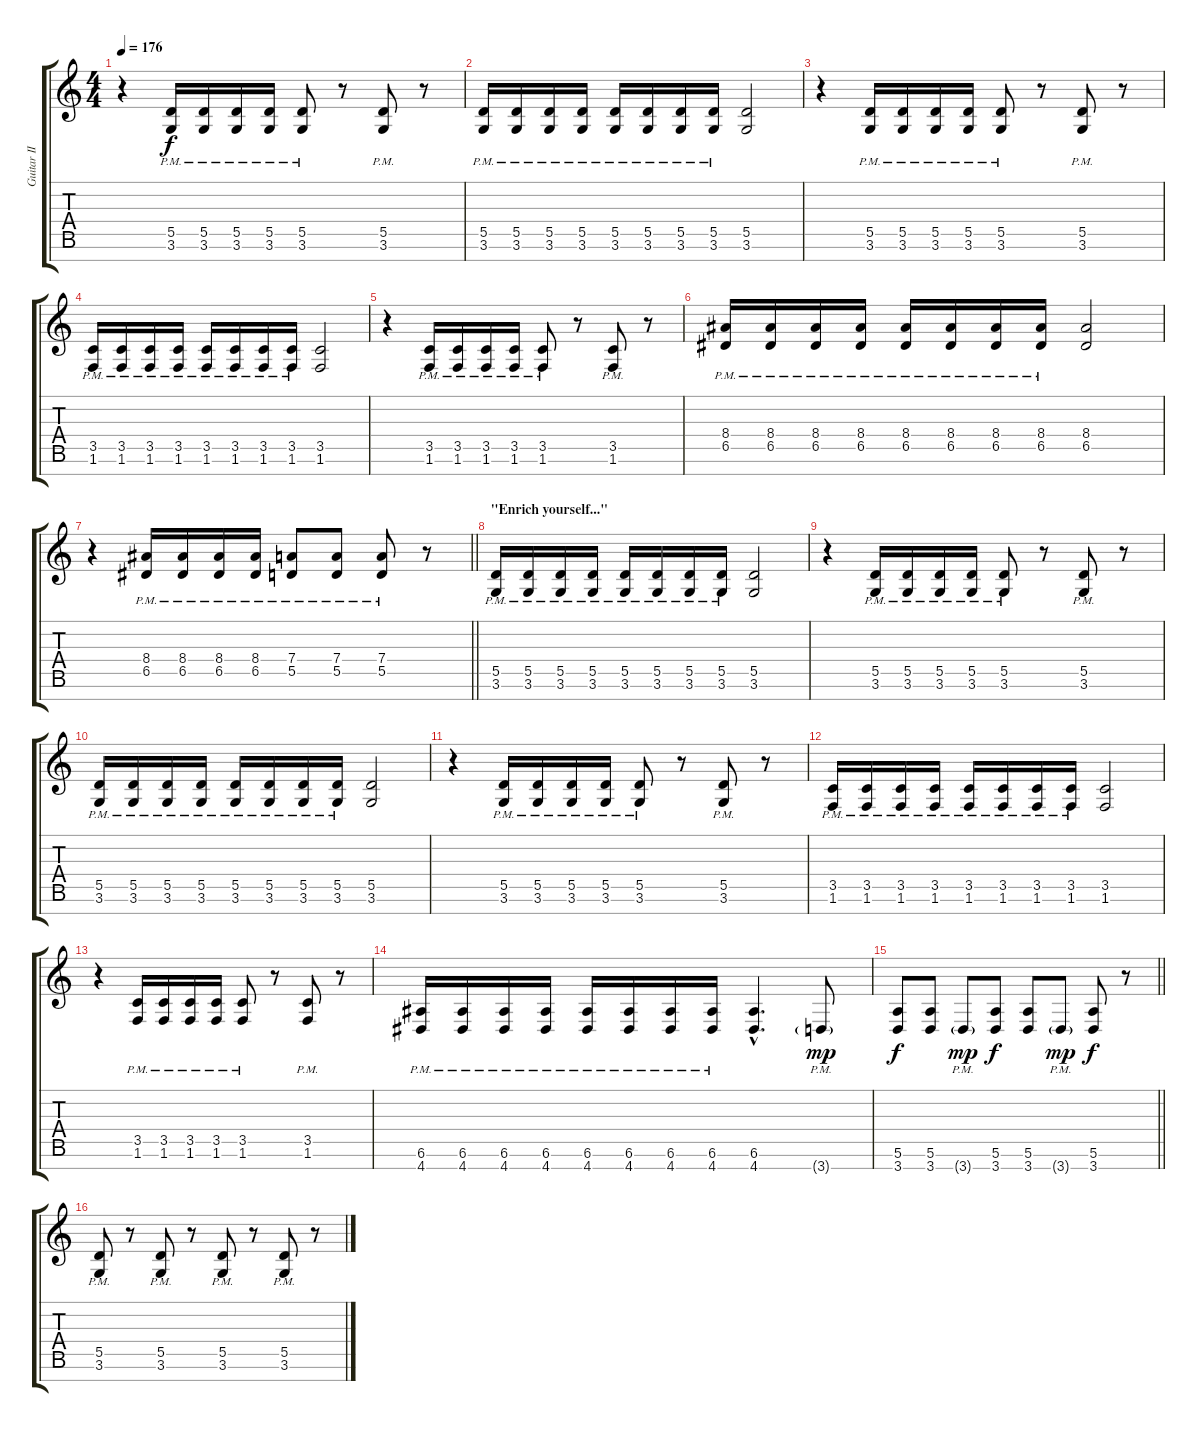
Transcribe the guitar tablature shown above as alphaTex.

\track ("Guitar II" "Guitar II") {instrument distortionguitar}
\staff {score tabs}
\tuning (E4 B3 G3 D3 A2 E2 B1) {hide}
\ts (4 4)
\tempo 176
\clef g2
\ks c
r.4{dy f} (5.5{pm} 3.6{pm}).16 (5.5{pm} 3.6{pm}).16 (5.5{pm} 3.6{pm}).16 (5.5{pm} 3.6{pm}).16 (5.5{pm} 3.6{pm}).8 r.8 (5.5{pm} 3.6{pm}).8 r.8 |
(5.5{pm} 3.6{pm}).16 (5.5{pm} 3.6{pm}).16 (5.5{pm} 3.6{pm}).16 (5.5{pm} 3.6{pm}).16 (5.5{pm} 3.6{pm}).16 (5.5{pm} 3.6{pm}).16 (5.5{pm} 3.6{pm}).16 (5.5{pm} 3.6{pm}).16 (5.5 3.6).2 |
r.4 (5.5{pm} 3.6{pm}).16 (5.5{pm} 3.6{pm}).16 (5.5{pm} 3.6{pm}).16 (5.5{pm} 3.6{pm}).16 (5.5{pm} 3.6{pm}).8 r.8 (5.5{pm} 3.6{pm}).8 r.8 |
(3.5{pm} 1.6{pm}).16 (3.5{pm} 1.6{pm}).16 (3.5{pm} 1.6{pm}).16 (3.5{pm} 1.6{pm}).16 (3.5{pm} 1.6{pm}).16 (3.5{pm} 1.6{pm}).16 (3.5{pm} 1.6{pm}).16 (3.5{pm} 1.6{pm}).16 (3.5 1.6).2 |
r.4 (3.5{pm} 1.6{pm}).16 (3.5{pm} 1.6{pm}).16 (3.5{pm} 1.6{pm}).16 (3.5{pm} 1.6{pm}).16 (3.5{pm} 1.6{pm}).8 r.8 (3.5{pm} 1.6{pm}).8 r.8 |
(8.4{pm} 6.5{pm}).16 (8.4{pm} 6.5{pm}).16 (8.4{pm} 6.5{pm}).16 (8.4{pm} 6.5{pm}).16 (8.4{pm} 6.5{pm}).16 (8.4{pm} 6.5{pm}).16 (8.4{pm} 6.5{pm}).16 (8.4{pm} 6.5{pm}).16 (8.4 6.5).2 |
\barLineRight lightlight
r.4 (8.4{pm} 6.5{pm}).16 (8.4{pm} 6.5{pm}).16 (8.4{pm} 6.5{pm}).16 (8.4{pm} 6.5{pm}).16 (7.4{pm} 5.5{pm}).8 (7.4{pm} 5.5{pm}).8 (7.4{pm} 5.5{pm}).8 r.8 |
\section ("" "\"Enrich yourself...\"")
(5.5{pm} 3.6{pm}).16 (5.5{pm} 3.6{pm}).16 (5.5{pm} 3.6{pm}).16 (5.5{pm} 3.6{pm}).16 (5.5{pm} 3.6{pm}).16 (5.5{pm} 3.6{pm}).16 (5.5{pm} 3.6{pm}).16 (5.5{pm} 3.6{pm}).16 (5.5 3.6).2 |
r.4 (5.5{pm} 3.6{pm}).16 (5.5{pm} 3.6{pm}).16 (5.5{pm} 3.6{pm}).16 (5.5{pm} 3.6{pm}).16 (5.5{pm} 3.6{pm}).8 r.8 (5.5{pm} 3.6{pm}).8 r.8 |
(5.5{pm} 3.6{pm}).16 (5.5{pm} 3.6{pm}).16 (5.5{pm} 3.6{pm}).16 (5.5{pm} 3.6{pm}).16 (5.5{pm} 3.6{pm}).16 (5.5{pm} 3.6{pm}).16 (5.5{pm} 3.6{pm}).16 (5.5{pm} 3.6{pm}).16 (5.5 3.6).2 |
r.4 (5.5{pm} 3.6{pm}).16 (5.5{pm} 3.6{pm}).16 (5.5{pm} 3.6{pm}).16 (5.5{pm} 3.6{pm}).16 (5.5{pm} 3.6{pm}).8 r.8 (5.5{pm} 3.6{pm}).8 r.8 |
(3.5{pm} 1.6{pm}).16 (3.5{pm} 1.6{pm}).16 (3.5{pm} 1.6{pm}).16 (3.5{pm} 1.6{pm}).16 (3.5{pm} 1.6{pm}).16 (3.5{pm} 1.6{pm}).16 (3.5{pm} 1.6{pm}).16 (3.5{pm} 1.6{pm}).16 (3.5 1.6).2 |
r.4 (3.5{pm} 1.6{pm}).16 (3.5{pm} 1.6{pm}).16 (3.5{pm} 1.6{pm}).16 (3.5{pm} 1.6{pm}).16 (3.5{pm} 1.6{pm}).8 r.8 (3.5{pm} 1.6{pm}).8 r.8 |
(6.6{pm} 4.7{pm}).16 (6.6{pm} 4.7{pm}).16 (6.6{pm} 4.7{pm}).16 (6.6{pm} 4.7{pm}).16 (6.6{pm} 4.7{pm}).16 (6.6{pm} 4.7{pm}).16 (6.6{pm} 4.7{pm}).16 (6.6{pm} 4.7{pm}).16 (6.6{hac} 4.7{hac}).4{d} 3.7{g pm}.8{dy mp} |
\barLineRight lightlight
(5.6 3.7).8{dy f} (5.6 3.7).8 3.7{g pm}.8{dy mp} (5.6 3.7).8{dy f} (5.6 3.7).8 3.7{g pm}.8{dy mp} (5.6 3.7).8{dy f} r.8 |
\section ("" "")
(5.5{pm} 3.6{pm}).8 r.8 (5.5{pm} 3.6{pm}).8 r.8 (5.5{pm} 3.6{pm}).8 r.8 (5.5{pm} 3.6{pm}).8 r.8
